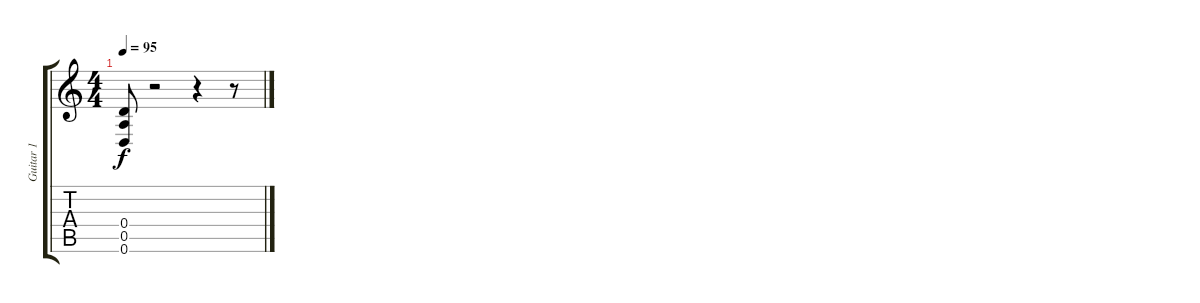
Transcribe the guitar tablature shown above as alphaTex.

\track ("Guitar 1" "Guitar 1") {instrument overdrivenguitar}
\staff {score tabs}
\tuning (E4 B3 G3 D3 A2 D2) {hide}
\ts (4 4)
\tempo 95
\clef g2
\ks c
(0.4 0.5 0.6).8{dy f} r.2 r.4 r.8
